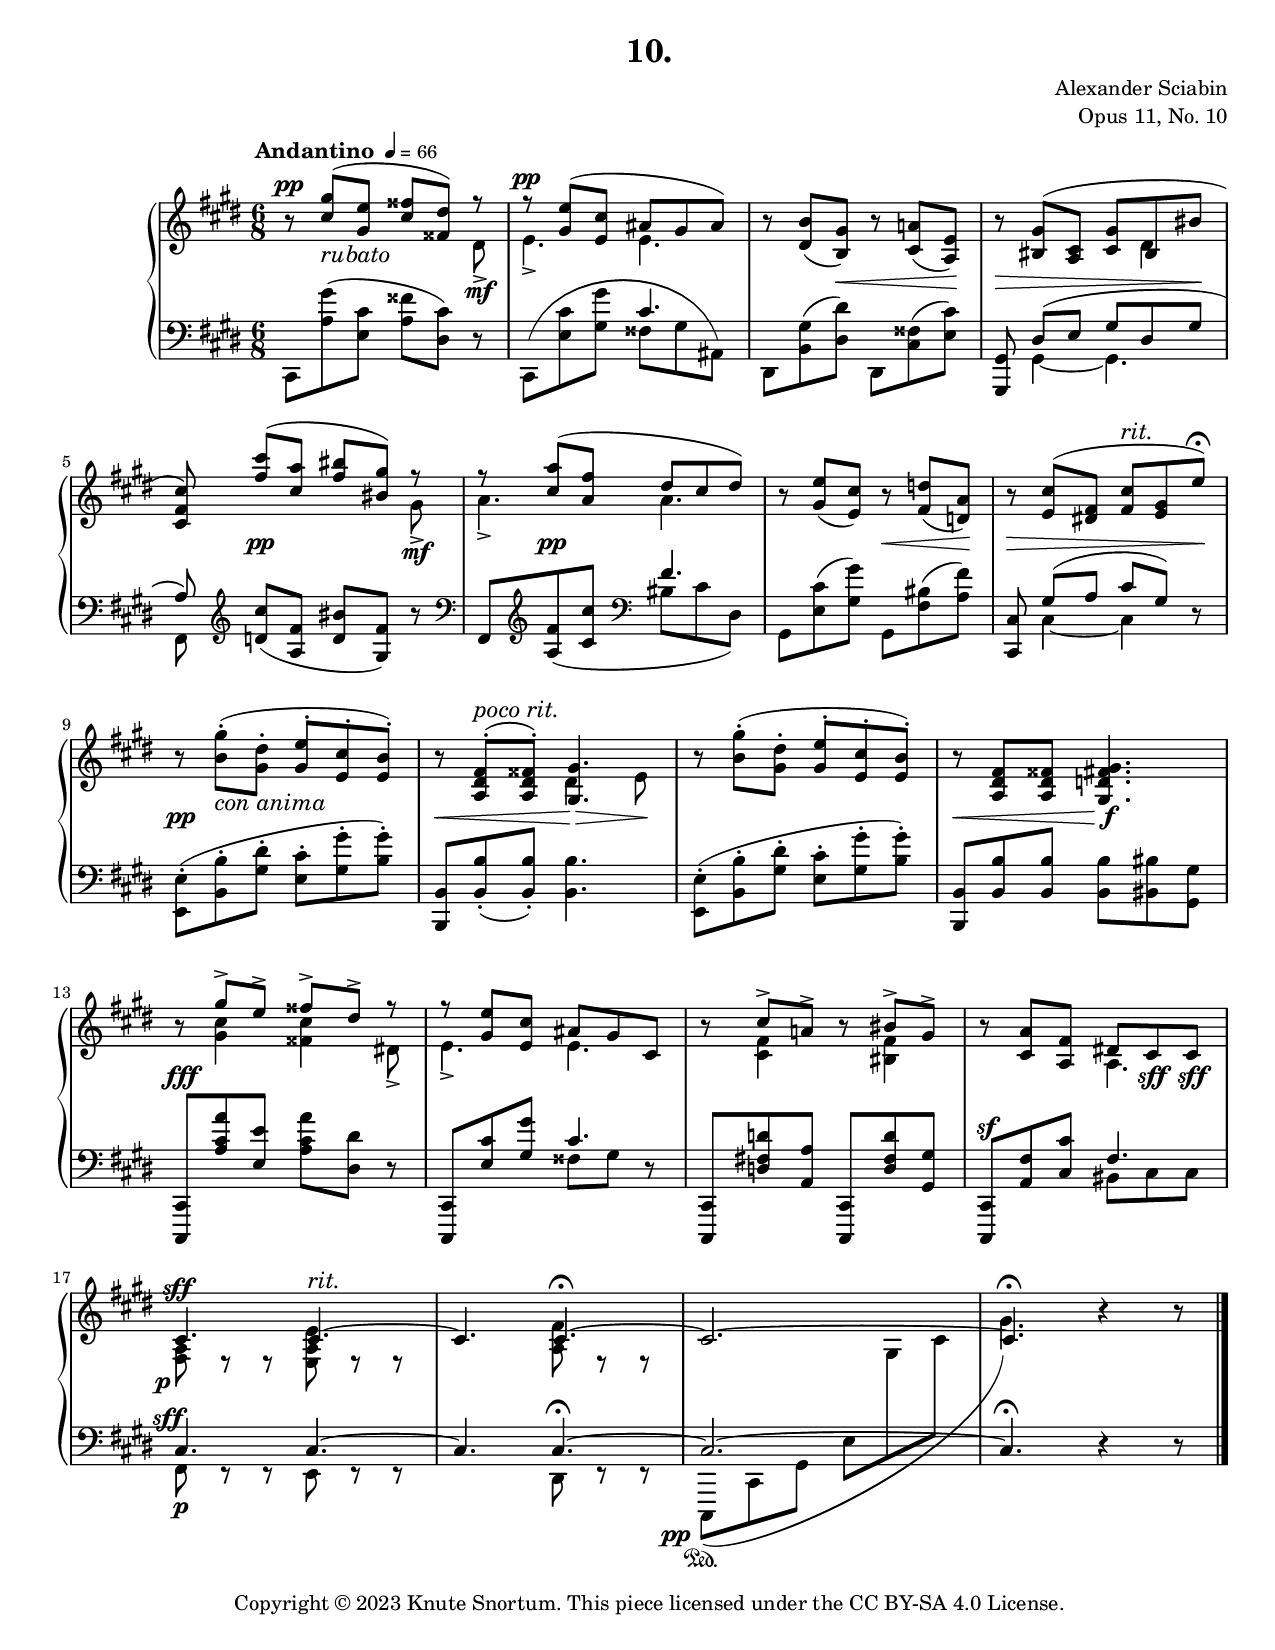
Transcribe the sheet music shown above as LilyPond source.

\version "2.24.0"

\include "includes/header-paper.ily"
%...+....1....+....2....+....3....+....4....+....5....+....6....+....7....+....

\version "2.24.0"
\language "english"

\include "global-variables.ily"

%%% Position and shapes %%%

moveDynamicA = 
  \tweak X-offset -2
  \tweak Y-offset -6
  \etc
moveDynamicB = \tweak extra-offset #'(-1.5 . -2) \etc
moveDynamicC = \tweak extra-offset #'(-0.5 . -1.5) \etc
moveDynamicD = 
  \tweak X-offset -4
  \tweak Y-offset -8
  \etc
  
slurShapeA = \shape #'((0 . 0) (0 . 0) (0 . -2) (0 . 3)) \etc
tieShapeA = \shape #'((0 . 0) (0 . -0.25) (0 . -0.25) (0 . 0)) \etc
tieShapeB = \shape #'((0 . 0) (0 . 0.25) (0 . 0.25) (0 . 0)) \etc

%% Music %%%

global = {
  \time 6/8
  \key cs \minor
  \accidentalStyle piano
}

rightHandUpper = \relative {
  \oneVoice r8^\pp 
    \voiceOne <cs'' gs'>(_\rubato <gs e'> <cs fss> <fss, ds'>) r |
  r8^\pp <gs e'>( <e cs'> as gs as) |
  \oneVoice r8 <ds, b'>( <b gs'>) r <cs a'>( <a e'>) |
  r8 <bs gs'>^( <a cs> <cs gs'> bs bs' |
  <cs, fs cs'>)\noBeam \voiceOne <fs' cs'>( <cs a'> <fs bs> <bs, gs'>) r |
  r8 <cs a'>( <a fs'> ds cs ds) |
  \oneVoice r8 <gs, e'>( <e cs'>) r <fs d'>( <d a'>) |
  r8 <e cs'>^( <ds fs> <fs cs'>^\rit <e gs> e')\fermata |
  
  \barNumberCheck 9
  r8 <b gs'>-.(_\conAnima <gs ds'>-. <gs e'>^. <e cs'>^. <e b'>^.) |
  r8 \voiceOne <a, ds fs>-.(^\pocoRit <a ds fss>-.) <gs gs'>4. |
  \oneVoice r8 <b' gs'>-.( <gs ds'>-. <gs e'>^. <e cs'>^. <e b'>^.) |
  r8 <a, ds fs> <a ds fss> <gs d' fs gs>4. |
  r8 \voiceOne gs''-> e-> fss-> ds-> r |
  r8 <gs, e'> <e cs'> as gs cs, |
  \oneVoice r8 \voiceOne cs'-> a-> \oneVoice r \voiceOne bs-> gs-> |
  \oneVoice r8 \voiceOne <cs, a'> <a fs'> ds cs cs |
  
  \barNumberCheck 17
  cs4.-\moveDynamicC ^\sff cs~^\rit |
  cs4. cs~\fermata |
  cs2.-\tieShapeA~ |
  cs4.\fermata \oneVoice r4 r8 |
  \bar "|."
}

rightHandLower = \relative {
  \voiceTwo s4. s4 ds'8->\mf |
  e4.-> e |
  s2. |
  s4. s8 ds4 |
  s4. s4 gs8->\mf |
  a4.-> a |
  s2. * 2 |
  
  \barNumberCheck 9
  s2. |
  s4. ds,4 e8 |
  s2. * 2 |
  s8 <gs cs>4 <fss cs'> ds8-> |
  e4.-> e |
  s8 <cs fs>4 s8 <bs fs'>4 |
  s4. a |
  
  \barNumberCheck 17
  <fs a>8-\moveDynamicA \p r r <e a e'> r r |
  s4. <a fs'>8 r r |
  s2. * 2 |
}

rightHand = {
  \global
  <<
    \new Voice \rightHandUpper
    \new Voice \rightHandLower
  >>
}

leftHandUpper = \relative {
  \voiceThree
  s2. |
  s4. cs' |
  s2. |
  s8 ds,( e gs ds gs |
  a8) s4 s4. |
  s4. fs' |
  s2. |
  s8 gs,( a cs gs) s |
  
  \barNumberCheck 9
  s2. * 5 |
  s4. cs |
  s2. |
  s4. fs, |
  
  \barNumberCheck 17
  cs4.-\moveDynamicB ^\sff cs~ |
  cs4. cs~\fermata |
  cs2.-\tieShapeB~ |
  cs4.\fermata \oneVoice r4 r8 |
}

leftHandLower = \relative {
  cs,8 <a'' gs'>( <e cs'> <a fss'> <ds, cs'>) r |
  \voiceFour cs,8^( <e' cs'> <gs gs'> fss gs as,) |
  ds,8 <b' gs'>^( <ds ds'>) ds, <cs' fss>^( <e cs'>) |
  \oneVoice <gs,, gs'>8 \voiceFour gs'4~ gs4. |
  fs8\noBeam \oneVoice \clef treble <d'' cs'>( <a fs'> <d bs'> <gs, fs'>) r |
  \clef bass fs,8 \clef treble <a' fs'>_( <cs cs'> \clef bass bs cs ds,) |
  \oneVoice gs,8 <e' cs'>( <gs gs'>) gs, <fs'bs>( <a fs'>) |
  \oneVoice <cs,, cs'>8\noBeam \voiceFour cs'4~ cs \oneVoice r8 |
  
  \barNumberCheck 9
  <e, e'>8-.( <b' b'>-. <gs' ds'>-. <e cs'>-. <gs gs'>-. <b gs'>-.) |
  <b,, b'>8 <b' b'>-.( q-.) q4. |
  <e, e'>8-.( <b' b'>-. <gs' ds'>-. <e cs'>-. <gs gs'>-. <b gs'>-.) |
  <b,, b'> <b' b'> q q <bs bs'> <gs gs'> |
  <cs,, cs'>8 <a''' cs a'> <e e'> <a cs a'> 
    <ds, \single \hide Accidental ds'> r |
  <cs,, cs'>8 <e'' cs'> <gs gs'> \voiceFour fss gs \oneVoice r  
  <cs,,, cs'>8 <d'' fs d'> <a a'> <cs,, cs'> <d'' fs d'> <gs, gs'> |
  <cs,, cs'>8^\sf <a'' fs'> <cs cs'> \voiceFour bs cs cs |
    
  \barNumberCheck 17
  fs,8\p r r e r r |
  s4. ds8 r r |
  cs,8-\slurShapeA(-\moveDynamicD\pp\sd cs' gs' e' \staffUp gs cs |
  gs'4.) s4. |
}

leftHand = {
  \global
  \clef bass
  <<
    \new Voice \leftHandUpper
    \new Voice \leftHandLower
  >>
}

dynamics = {
  s2. * 2 |
  s4 s8\< s4 s8\! |
  s4.\> s4 s8\! |
  s8 s4\pp s4. |
  s8 s4\pp s4. |
  s4. s4\< s8\! |
  s4.\> s4 s8\! |
  
  \barNumberCheck 9
  s2.\pp |
  s4.\< s4\> s8\! |
  s2. |
  s4.\< s4.\f |
  s2.\fff |
  s2. * 2 |
  s4. s8 s\sff s\sff |
  
  \barNumberCheck 17
}

tempi = {
  \textMark \markup \tempo-markup Andantino #2 #0 66
  \set Score.tempoHideNote = ##t
  \tempo 4 = 54
  s2. * 7 |
  s4. \tempo 4 = 48 s |
  
  \barNumberCheck 9
  \tempo 4 = 54
  s2. |
  s8 \tempo 4 = 52 s4 s4.|
  \tempo 4 = 54
  s2. * 6 |
  
  \barNumberCheck 17
  s4. \tempo 4 = 48 s |
  s4. \tempo 4 = 42 s |
}

% MIDI only
pedal = {
  s4.\sd s4\su\sd s8\su |
  s4.\sd s\su\sd |
  s4.\su\sd s\su\sd |
  s2\su\sd s4\su\sd |
  s4.\su\sd s4\su\sd s8\su |
  s4.\sd s\su\sd |
  s4.\su\sd s\su\sd |
  s2\su\sd s8 s\su |
  
  \barNumberCheck 9
  s2.\sd |
  s4.\su\sd s\su\sd |
  s2.\sd |
  s4.\su\sd s\su\sd |
  s4.\su\sd s4\su\sd s8\su |
  s4.\sd s4\su\sd s8\su |
  s4.\sd s\su\sd |
  s2\su\sd s4\su\sd |
  
  \barNumberCheck 17
  s2.\su |
}

forceBreaks = {
  s2. * 3 s2. \break
  s2. * 3 s2. \break
  s2. * 3 s2. \break
  s2. * 3 s2. \break
}

preludeTenNotes =
\score {
  \header {
    title = "10."
    composer = "Alexander Sciabin"
    opus = "Opus 11, No. 10"
  }
  \keepWithTag layout  
  \new PianoStaff <<
    \new Staff = "upper" \rightHand
    \new Dynamics \dynamics
    \new Staff = "lower" \leftHand
    \new Devnull \tempi
    \new Devnull \forceBreaks
  >>
  \layout {}
}

\include "articulate.ly"

preludeTenMidi =
\book {
  \bookOutputName "prelude-op11-no10"
  \score {
    \keepWithTag midi
    \articulate <<
      \new Staff = "upper" << \rightHand \dynamics \tempi \pedal >>
      \new Staff = "lower" << \leftHand \dynamics \tempi \pedal >>
    >>
    \midi {
      \context {
        \Staff
        \remove "Dynamic_performer"
      }
      \context {
        \Voice
        \consists "Dynamic_performer"
      } 
    }
  }
}


\preludeTenNotes
\preludeTenMidi
